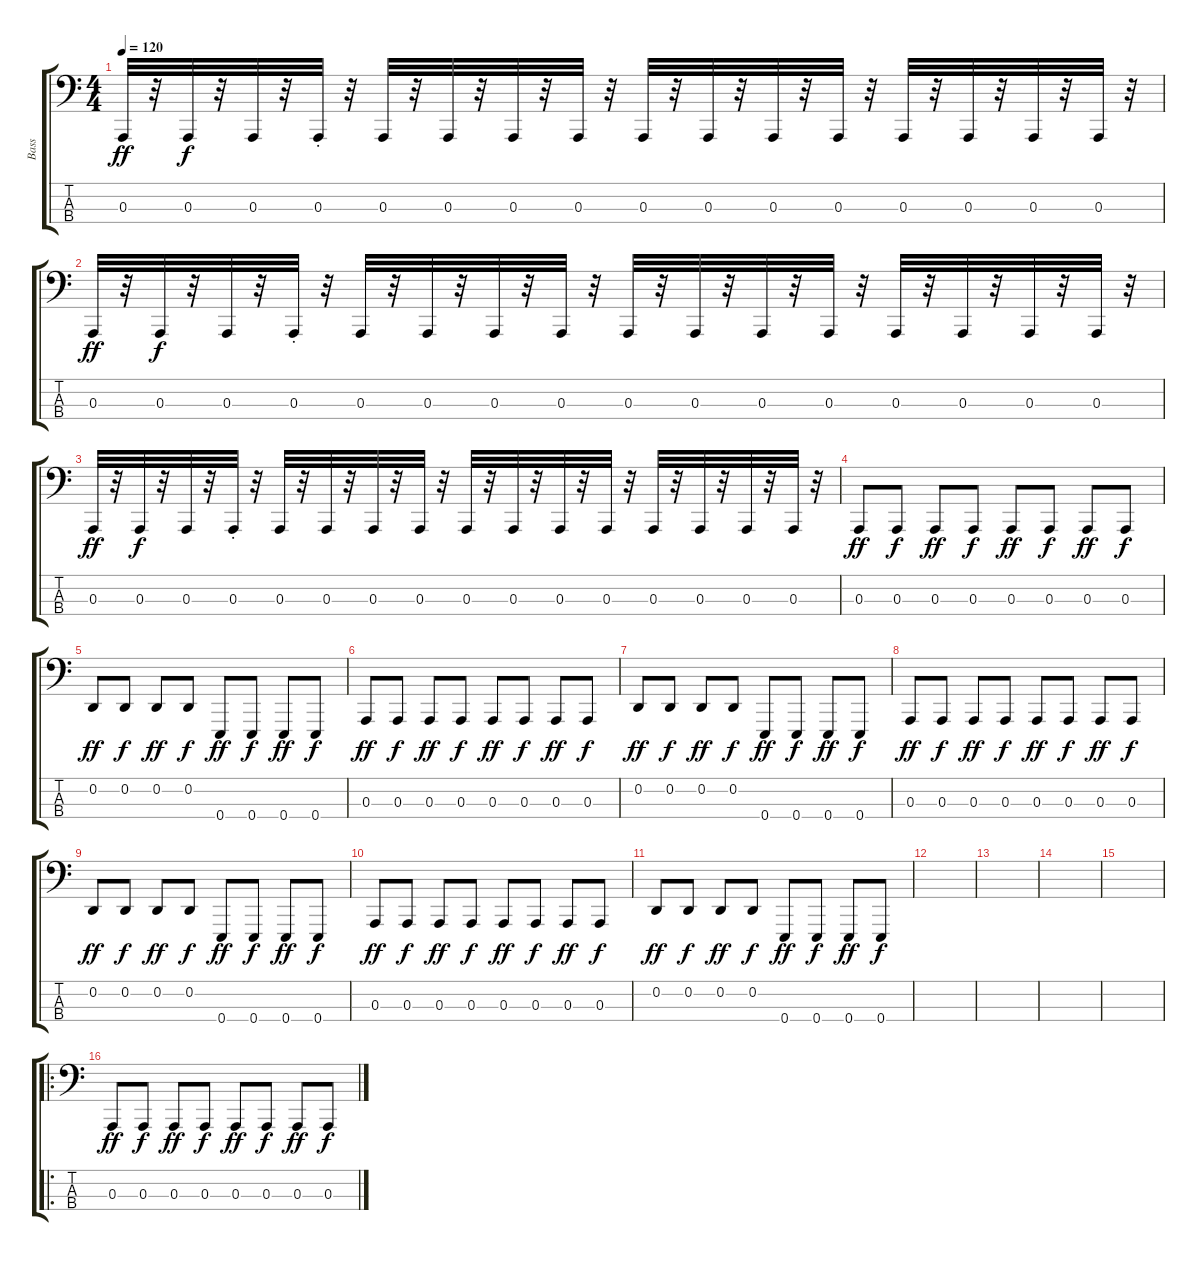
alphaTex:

\track ("Bass" "Bass") {instrument lead8bassandlead}
\staff {score tabs}
\tuning (G2 D2 A1 E1) {hide}
\ts (4 4)
\tempo 120
\clef f4
\ks c
0.3.32{dy ff} r.32 0.3.32{dy f} r.32 0.3.32 r.32 0.3{st}.32 r.32 0.3.32 r.32 0.3.32 r.32 0.3.32 r.32 0.3.32 r.32 0.3.32 r.32 0.3.32 r.32 0.3.32 r.32 0.3.32 r.32 0.3.32 r.32 0.3.32 r.32 0.3.32 r.32 0.3.32 r.32 |
0.3.32{dy ff} r.32 0.3.32{dy f} r.32 0.3.32 r.32 0.3{st}.32 r.32 0.3.32 r.32 0.3.32 r.32 0.3.32 r.32 0.3.32 r.32 0.3.32 r.32 0.3.32 r.32 0.3.32 r.32 0.3.32 r.32 0.3.32 r.32 0.3.32 r.32 0.3.32 r.32 0.3.32 r.32 |
0.3.32{dy ff} r.32 0.3.32{dy f} r.32 0.3.32 r.32 0.3{st}.32 r.32 0.3.32 r.32 0.3.32 r.32 0.3.32 r.32 0.3.32 r.32 0.3.32 r.32 0.3.32 r.32 0.3.32 r.32 0.3.32 r.32 0.3.32 r.32 0.3.32 r.32 0.3.32 r.32 0.3.32 r.32 |
0.3.8{dy ff} 0.3.8{dy f} 0.3.8{dy ff} 0.3.8{dy f} 0.3.8{dy ff} 0.3.8{dy f} 0.3.8{dy ff} 0.3.8{dy f} |
0.2.8{dy ff} 0.2.8{dy f} 0.2.8{dy ff} 0.2.8{dy f} 0.4.8{dy ff} 0.4.8{dy f} 0.4.8{dy ff} 0.4.8{dy f} |
0.3.8{dy ff} 0.3.8{dy f} 0.3.8{dy ff} 0.3.8{dy f} 0.3.8{dy ff} 0.3.8{dy f} 0.3.8{dy ff} 0.3.8{dy f} |
0.2.8{dy ff} 0.2.8{dy f} 0.2.8{dy ff} 0.2.8{dy f} 0.4.8{dy ff} 0.4.8{dy f} 0.4.8{dy ff} 0.4.8{dy f} |
0.3.8{dy ff} 0.3.8{dy f} 0.3.8{dy ff} 0.3.8{dy f} 0.3.8{dy ff} 0.3.8{dy f} 0.3.8{dy ff} 0.3.8{dy f} |
0.2.8{dy ff} 0.2.8{dy f} 0.2.8{dy ff} 0.2.8{dy f} 0.4.8{dy ff} 0.4.8{dy f} 0.4.8{dy ff} 0.4.8{dy f} |
0.3.8{dy ff} 0.3.8{dy f} 0.3.8{dy ff} 0.3.8{dy f} 0.3.8{dy ff} 0.3.8{dy f} 0.3.8{dy ff} 0.3.8{dy f} |
0.2.8{dy ff} 0.2.8{dy f} 0.2.8{dy ff} 0.2.8{dy f} 0.4.8{dy ff} 0.4.8{dy f} 0.4.8{dy ff} 0.4.8{dy f} |
|
|
|
|
\ro
0.3.8{dy ff} 0.3.8{dy f} 0.3.8{dy ff} 0.3.8{dy f} 0.3.8{dy ff} 0.3.8{dy f} 0.3.8{dy ff} 0.3.8{dy f}
